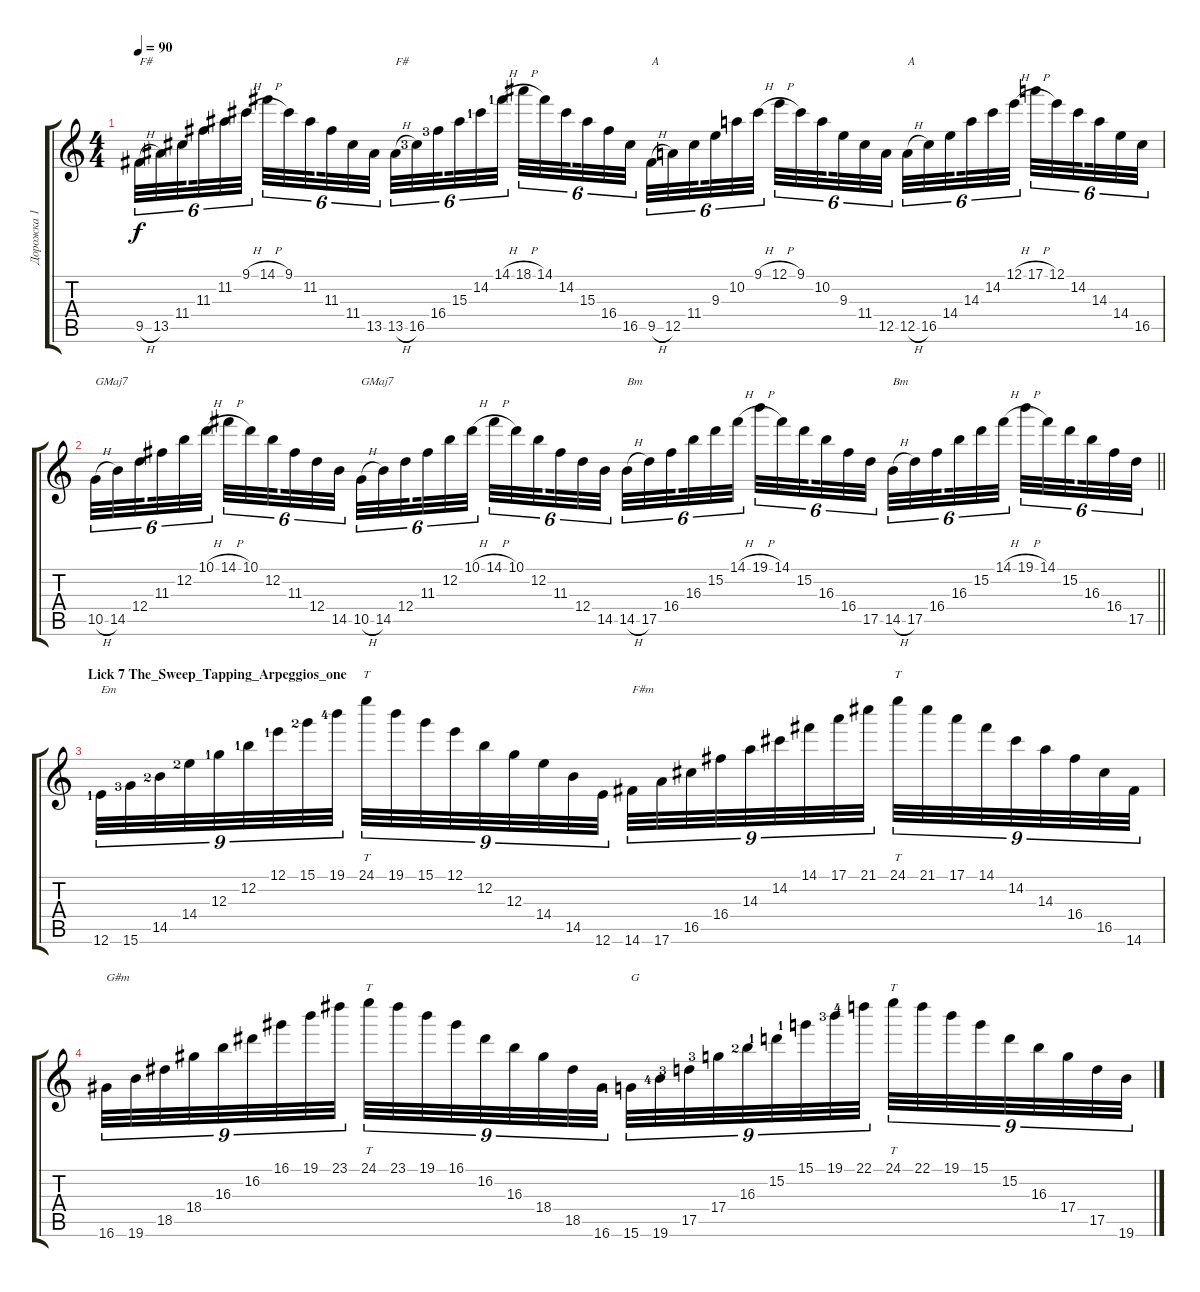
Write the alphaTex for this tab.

\track ("Дорожка 1" "Дорожка 1") {instrument overdrivenguitar}
\staff {score tabs}
\tuning (E4 B3 G3 D3 A2 E2) {hide}
\ts (4 4)
\tempo 90
\clef g2
\ks c
9.5{h}.32{tu (6 4) txt "F#" dy f} 13.5.32{tu (6 4)} 11.4.32{tu (6 4) beam splitsecondary} 11.3.32{tu (6 4)} 11.2.32{tu (6 4)} 9.1{h}.32{tu (6 4) beam splitsecondary} 14.1{h}.32{tu (6 4)} 9.1.32{tu (6 4)} 11.2.32{tu (6 4) beam splitsecondary} 11.3.32{tu (6 4)} 11.4.32{tu (6 4)} 13.5.32{tu (6 4)} 13.5{h}.32{tu (6 4) txt "F#"} 16.5{lf 4}.32{tu (6 4)} 16.4{lf 4}.32{tu (6 4) beam splitsecondary} 15.3.32{tu (6 4)} 14.2{lf 2}.32{tu (6 4)} 14.1{h lf 2}.32{tu (6 4) beam splitsecondary} 18.1{h}.32{tu (6 4)} 14.1.32{tu (6 4)} 14.2.32{tu (6 4) beam splitsecondary} 15.3.32{tu (6 4)} 16.4.32{tu (6 4)} 16.5.32{tu (6 4)} 9.5{h}.32{tu (6 4) txt "A"} 12.5.32{tu (6 4)} 11.4.32{tu (6 4) beam splitsecondary} 9.3.32{tu (6 4)} 10.2.32{tu (6 4)} 9.1{h}.32{tu (6 4) beam splitsecondary} 12.1{h}.32{tu (6 4)} 9.1.32{tu (6 4)} 10.2.32{tu (6 4) beam splitsecondary} 9.3.32{tu (6 4)} 11.4.32{tu (6 4)} 12.5.32{tu (6 4)} 12.5{h}.32{tu (6 4) txt "A"} 16.5.32{tu (6 4)} 14.4.32{tu (6 4) beam splitsecondary} 14.3.32{tu (6 4)} 14.2.32{tu (6 4)} 12.1{h}.32{tu (6 4) beam splitsecondary} 17.1{h}.32{tu (6 4)} 12.1.32{tu (6 4)} 14.2.32{tu (6 4) beam splitsecondary} 14.3.32{tu (6 4)} 14.4.32{tu (6 4)} 16.5.32{tu (6 4)} |
\barLineRight lightlight
10.5{h}.32{tu (6 4) txt "GMaj7"} 14.5.32{tu (6 4)} 12.4.32{tu (6 4) beam splitsecondary} 11.3.32{tu (6 4)} 12.2.32{tu (6 4)} 10.1{h}.32{tu (6 4) beam splitsecondary} 14.1{h}.32{tu (6 4)} 10.1.32{tu (6 4)} 12.2.32{tu (6 4) beam splitsecondary} 11.3.32{tu (6 4)} 12.4.32{tu (6 4)} 14.5.32{tu (6 4)} 10.5{h}.32{tu (6 4) txt "GMaj7"} 14.5.32{tu (6 4)} 12.4.32{tu (6 4) beam splitsecondary} 11.3.32{tu (6 4)} 12.2.32{tu (6 4)} 10.1{h}.32{tu (6 4) beam splitsecondary} 14.1{h}.32{tu (6 4)} 10.1.32{tu (6 4)} 12.2.32{tu (6 4) beam splitsecondary} 11.3.32{tu (6 4)} 12.4.32{tu (6 4)} 14.5.32{tu (6 4)} 14.5{h}.32{tu (6 4) txt "Bm"} 17.5.32{tu (6 4)} 16.4.32{tu (6 4) beam splitsecondary} 16.3.32{tu (6 4)} 15.2.32{tu (6 4)} 14.1{h}.32{tu (6 4) beam splitsecondary} 19.1{h}.32{tu (6 4)} 14.1.32{tu (6 4)} 15.2.32{tu (6 4) beam splitsecondary} 16.3.32{tu (6 4)} 16.4.32{tu (6 4)} 17.5.32{tu (6 4)} 14.5{h}.32{tu (6 4) txt "Bm"} 17.5.32{tu (6 4)} 16.4.32{tu (6 4) beam splitsecondary} 16.3.32{tu (6 4)} 15.2.32{tu (6 4)} 14.1{h}.32{tu (6 4) beam splitsecondary} 19.1{h}.32{tu (6 4)} 14.1.32{tu (6 4)} 15.2.32{tu (6 4) beam splitsecondary} 16.3.32{tu (6 4)} 16.4.32{tu (6 4)} 17.5.32{tu (6 4)} |
\section ("" "Lick 7 The_Sweep_Tapping_Arpeggios_one")
12.6{lf 2}.32{tu (9 8) txt "Em"} 15.6{lf 4}.32{tu (9 8)} 14.5{lf 3}.32{tu (9 8)} 14.4{lf 3}.32{tu (9 8)} 12.3{lf 2}.32{tu (9 8)} 12.2{lf 2}.32{tu (9 8)} 12.1{lf 2}.32{tu (9 8)} 15.1{lf 3}.32{tu (9 8)} 19.1{lf 5}.32{tu (9 8)} 24.1.32{tt tu (9 8)} 19.1.32{tu (9 8)} 15.1.32{tu (9 8)} 12.1.32{tu (9 8)} 12.2.32{tu (9 8)} 12.3.32{tu (9 8)} 14.4.32{tu (9 8)} 14.5.32{tu (9 8)} 12.6.32{tu (9 8)} 14.6.32{tu (9 8) txt "F#m"} 17.6.32{tu (9 8)} 16.5.32{tu (9 8)} 16.4.32{tu (9 8)} 14.3.32{tu (9 8)} 14.2.32{tu (9 8)} 14.1.32{tu (9 8)} 17.1.32{tu (9 8)} 21.1.32{tu (9 8)} 24.1.32{tt tu (9 8)} 21.1.32{tu (9 8)} 17.1.32{tu (9 8)} 14.1.32{tu (9 8)} 14.2.32{tu (9 8)} 14.3.32{tu (9 8)} 16.4.32{tu (9 8)} 16.5.32{tu (9 8)} 14.6.32{tu (9 8)} |
16.6.32{tu (9 8) txt "G#m"} 19.6.32{tu (9 8)} 18.5.32{tu (9 8)} 18.4.32{tu (9 8)} 16.3.32{tu (9 8)} 16.2.32{tu (9 8)} 16.1.32{tu (9 8)} 19.1.32{tu (9 8)} 23.1.32{tu (9 8)} 24.1.32{tt tu (9 8)} 23.1.32{tu (9 8)} 19.1.32{tu (9 8)} 16.1.32{tu (9 8)} 16.2.32{tu (9 8)} 16.3.32{tu (9 8)} 18.4.32{tu (9 8)} 18.5.32{tu (9 8)} 16.6.32{tu (9 8)} 15.6{lf 2}.32{tu (9 8) txt "G"} 19.6{lf 5}.32{tu (9 8)} 17.5{lf 4}.32{tu (9 8)} 17.4{lf 4}.32{tu (9 8)} 16.3{lf 3}.32{tu (9 8)} 15.2{lf 2}.32{tu (9 8)} 15.1{lf 2}.32{tu (9 8)} 19.1{lf 4}.32{tu (9 8)} 22.1{lf 5}.32{tu (9 8)} 24.1.32{tt tu (9 8)} 22.1.32{tu (9 8)} 19.1.32{tu (9 8)} 15.1.32{tu (9 8)} 15.2.32{tu (9 8)} 16.3.32{tu (9 8)} 17.4.32{tu (9 8)} 17.5.32{tu (9 8)} 19.6.32{tu (9 8)}
